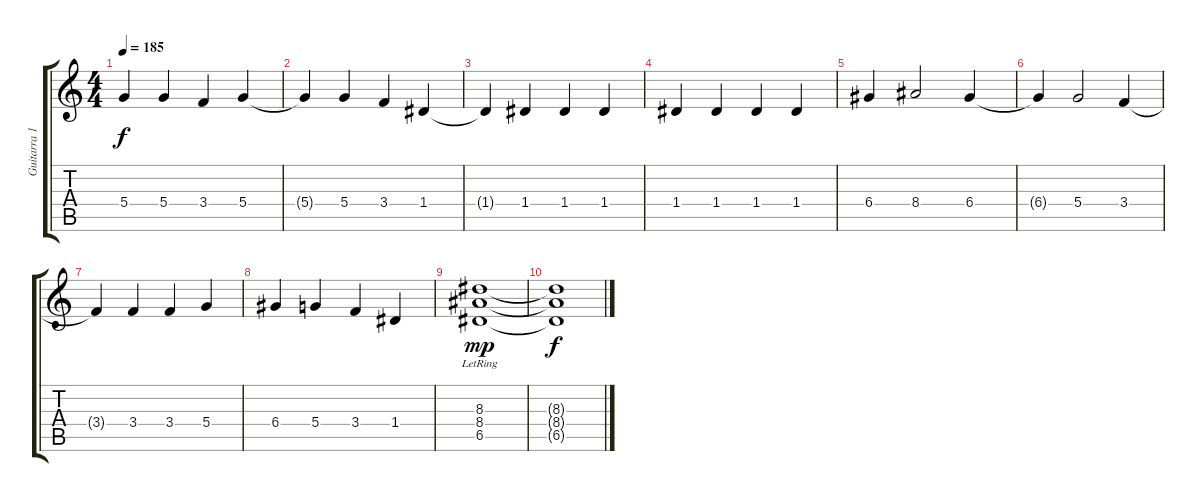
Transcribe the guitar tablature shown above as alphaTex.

\track ("Guitarra 1" "Guitarra 1") {instrument distortionguitar}
\staff {score tabs}
\tuning (E4 B3 G3 D3 A2 E2) {hide}
\ts (4 4)
\tempo 185
\clef g2
\ks c
5.4.4{dy f} 5.4.4 3.4.4 5.4.4 |
5.4{t}.4 5.4.4 3.4.4 1.4.4 |
1.4{t}.4 1.4.4 1.4.4 1.4.4 |
1.4.4 1.4.4 1.4.4 1.4.4 |
6.4.4 8.4.2 6.4.4 |
6.4{t}.4 5.4.2 3.4.4 |
3.4{t}.4 3.4.4 3.4.4 5.4.4 |
6.4.4 5.4.4 3.4.4 1.4.4 |
(8.3 8.4{lr} 6.5{lr}).1{dy mp} |
(8.3{t} 8.4{t} 6.5{t}).1{dy f}
